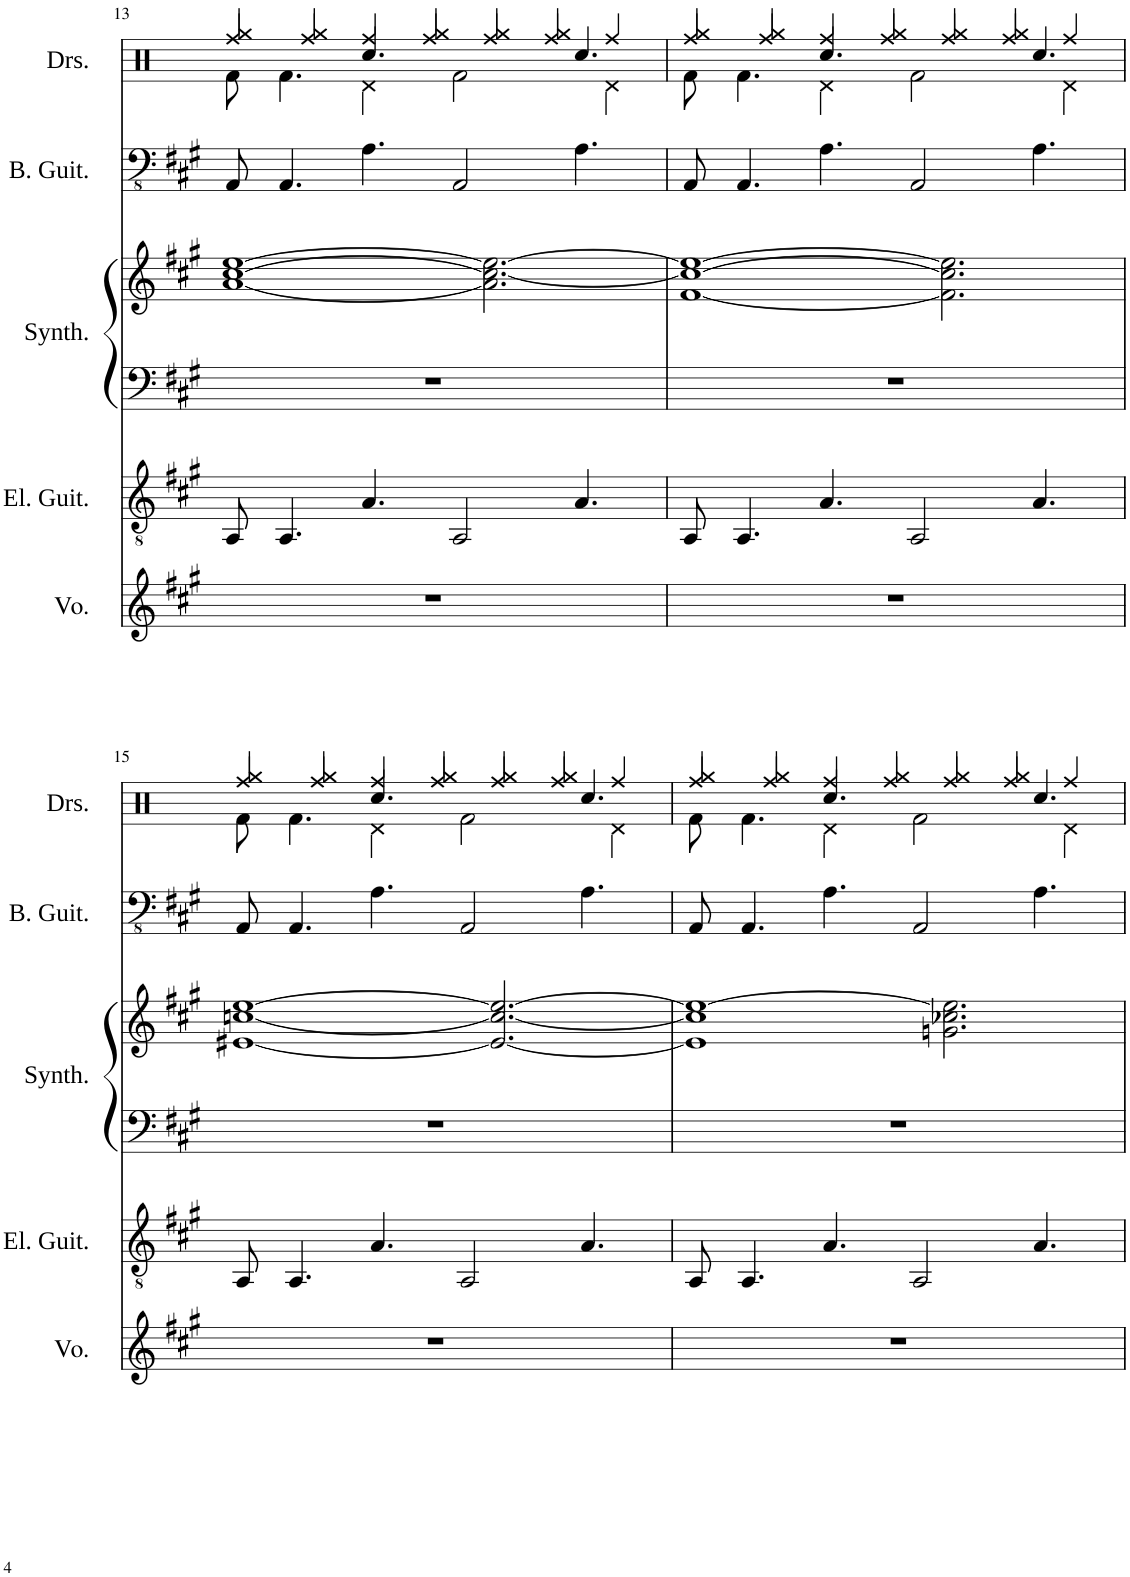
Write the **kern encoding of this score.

**kern	**kern	**kern	**kern	**kern	**kern
*part5	*part4	*part3	*part3	*part2	*part1
*staff6	*staff5	*staff4	*staff3	*staff2	*staff1
*I"Voice	*I"Electric Guitar	*I"Keyboard Synthesizer	*	*I"Bass Guitar	*I"Drumset
*I'Vo.	*I'El. Guit.	*I'Synth.	*	*I'B. Guit.	*I'Drs.
!!LO:PB:g=z
*clefG2	*clefGv2	*clefF4	*clefG2	*clefFv4	*clefX
*k[f#c#g#]	*k[f#c#g#]	*k[f#c#g#]	*k[f#c#g#]	*k[f#c#g#]	*k[]
*M7/4	*M7/4	*M7/4	*M7/4	*M7/4	*M7/4
=13	=13	=13	=13	=13	=13
*	*	*	*	*	*^
*	*	*	*	*	*	*^
1..r	8AA/	1..r	[1a [1cc# [1ee	8AAA/	8Rf\	4Rff/	4Rgg/
.	4.AA/	.	.	4.AAA/	4.Rf\	.	.
.	.	.	.	.	.	4Rff/	4Rgg/
.	4.A/	.	.	4.AA\	4.Rcc/	4Rff/	4Rd\
.	.	.	.	.	.	4Rff/	4Rgg/
.	2AA/	.	.	2AAA/	2Rf\	.	.
.	.	.	2.a\] 2.cc#\_ 2.ee\_	.	.	4Rff/	4Rgg/
.	.	.	.	.	.	4Rff/	4Rgg/
.	4.A/	.	.	4.AA\	4.Rcc/	.	.
.	.	.	.	.	.	4Rff/	4Rd\
=14	=14	=14	=14	=14	=14	=14	=14
1..r	8AA/	1..r	[1f# 1cc#_ 1ee_	8AAA/	8Rf\	4Rff/	4Rgg/
.	4.AA/	.	.	4.AAA/	4.Rf\	.	.
.	.	.	.	.	.	4Rff/	4Rgg/
.	4.A/	.	.	4.AA\	4.Rcc/	4Rff/	4Rd\
.	.	.	.	.	.	4Rff/	4Rgg/
.	2AA/	.	.	2AAA/	2Rf\	.	.
.	.	.	2.f#\] 2.cc#\] 2.ee\]	.	.	4Rff/	4Rgg/
.	.	.	.	.	.	4Rff/	4Rgg/
.	4.A/	.	.	4.AA\	4.Rcc/	.	.
.	.	.	.	.	.	4Rff/	4Rd\
!!LO:LB:g=z	!!	!!
=15	=15	=15	=15	=15	=15	=15	=15
1..r	8AA/	1..r	[1e#X [1ccn [1ee	8AAA/	8Rf\	4Rff/	4Rgg/
.	4.AA/	.	.	4.AAA/	4.Rf\	.	.
.	.	.	.	.	.	4Rff/	4Rgg/
.	4.A/	.	.	4.AA\	4.Rcc/	4Rff/	4Rd\
.	.	.	.	.	.	4Rff/	4Rgg/
.	2AA/	.	.	2AAA/	2Rf\	.	.
.	.	.	2.e#/_ 2.cc/_ 2.ee/_	.	.	4Rff/	4Rgg/
.	.	.	.	.	.	4Rff/	4Rgg/
.	4.A/	.	.	4.AA\	4.Rcc/	.	.
.	.	.	.	.	.	4Rff/	4Rd\
=16	=16	=16	=16	=16	=16	=16	=16
1..r	8AA/	1..r	1e#] 1cc] 1ee_	8AAA/	8Rf\	4Rff/	4Rgg/
.	4.AA/	.	.	4.AAA/	4.Rf\	.	.
.	.	.	.	.	.	4Rff/	4Rgg/
.	4.A/	.	.	4.AA\	4.Rcc/	4Rff/	4Rd\
.	.	.	.	.	.	4Rff/	4Rgg/
.	2AA/	.	.	2AAA/	2Rf\	.	.
.	.	.	2.gn\ 2.cc-X\ 2.ee\]	.	.	4Rff/	4Rgg/
.	.	.	.	.	.	4Rff/	4Rgg/
.	4.A/	.	.	4.AA\	4.Rcc/	.	.
.	.	.	.	.	.	4Rff/	4Rd\
*	*	*	*	*	*v	*v	*v
=	=	=	=	=	=
*-	*-	*-	*-	*-	*-
